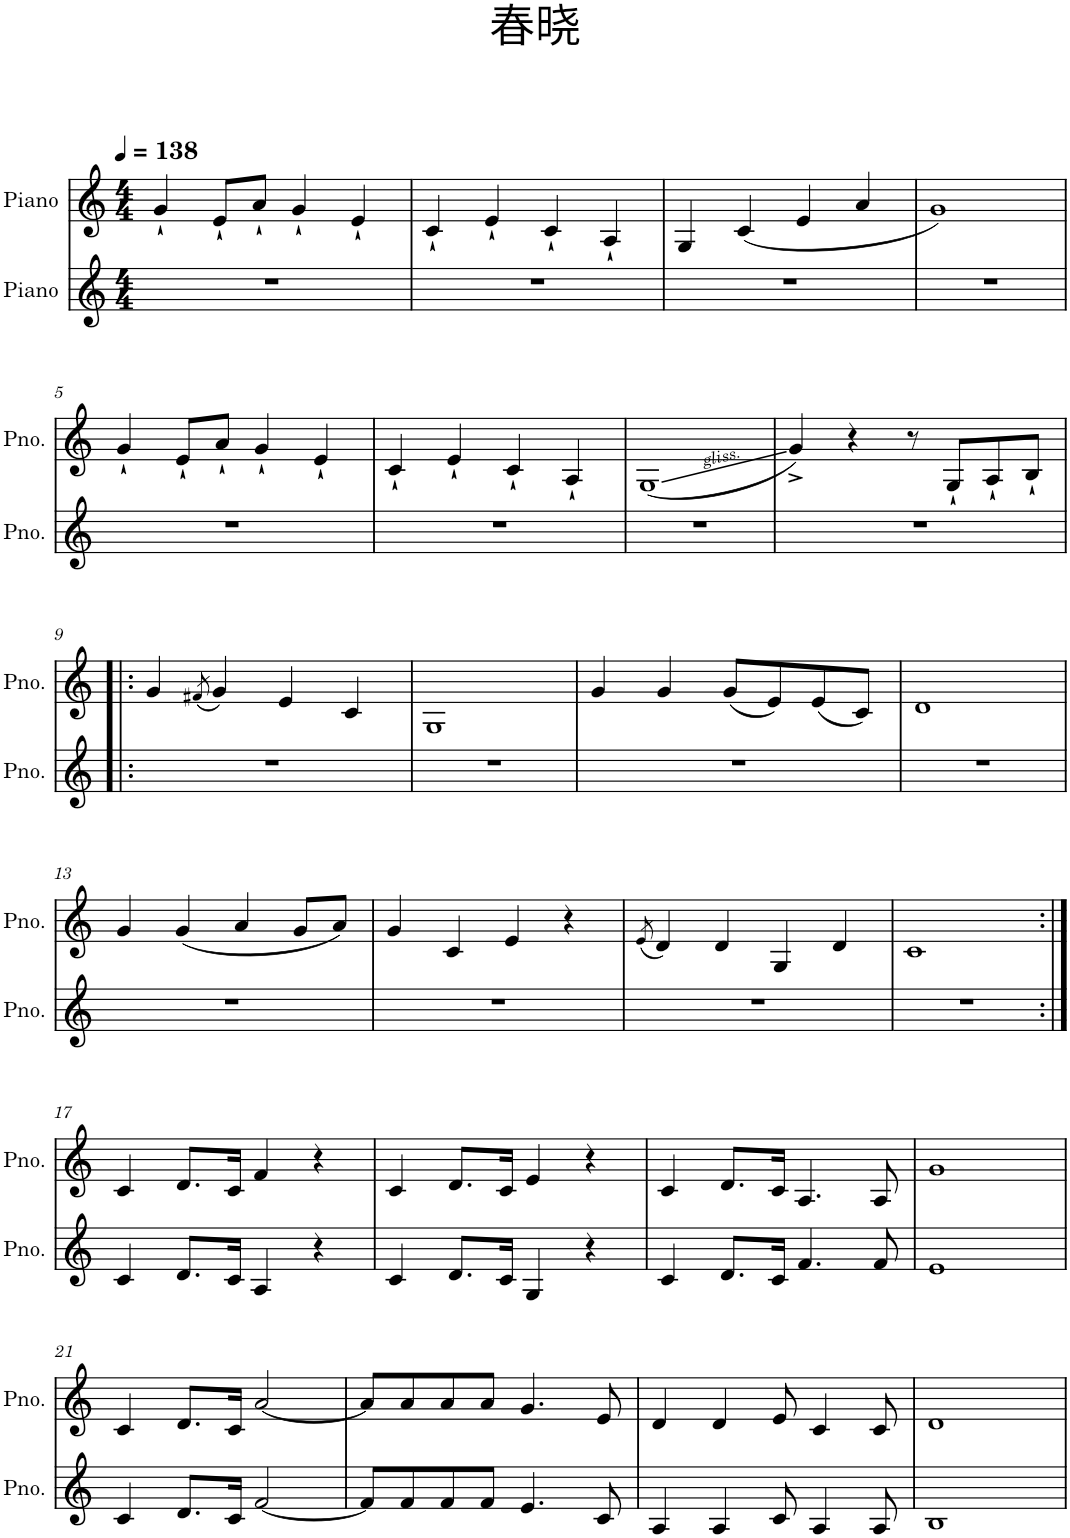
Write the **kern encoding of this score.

**kern	**kern
*part2	*part1
*staff2	*staff1
*I"Piano	*I"Piano
*I'Pno.	*I'Pno.
*clefG2	*clefG2
*k[]	*k[]
*M4/4	*M4/4
*MM138	*MM138
=1	=1
1r	4g`/
.	8e`/L
.	8a`/J
.	4g`/
.	4e`/
=2	=2
1r	4c`/
.	4e`/
.	4c`/
.	4A`/
=3	=3
1r	4G/
.	(4c/
.	4e/
.	4a/
=4	=4
1r	1g)
!!LO:LB:g=z
=5	=5
1r	4g`/
.	8e`/L
.	8a`/J
.	4g`/
.	4e`/
=6	=6
1r	4c`/
.	4e`/
.	4c`/
.	4A`/
=7	=7
1r	(1G
=8	=8
1r	4g^/)
.	4r
.	8r
.	8G`/L
.	8A`/
.	8B`/J
!!LO:LB:g=z
=9!|:	=9!|:
1r	4g/
.	(8qf#X/
.	4g/)
.	4e/
.	4c/
=10	=10
1r	1G
=11	=11
1r	4g/
.	4g/
.	(8g/L
.	8e/)
.	(8e/
.	8c/J)
=12	=12
1r	1d
!!LO:LB:g=z
=13	=13
1r	4g/
.	(4g/
.	4a/
.	8g/L
.	8a/J)
=14	=14
1r	4g/
.	4c/
.	4e/
.	4r
=15	=15
.	(8qe/
1r	4d/)
.	4d/
.	4G/
.	4d/
=16	=16
1r	1c
!!LO:LB:g=z
=17:|!	=17:|!
4c/	4c/
8.d/L	8.d/L
16c/Jk	16c/Jk
4A/	4f/
4r	4r
=18	=18
4c/	4c/
8.d/L	8.d/L
16c/Jk	16c/Jk
4G/	4e/
4r	4r
=19	=19
4c/	4c/
8.d/L	8.d/L
16c/Jk	16c/Jk
4.f/	4.A/
8f/	8A/
=20	=20
1e	1g
!!LO:LB:g=z
=21	=21
4c/	4c/
8.d/L	8.d/L
16c/Jk	16c/Jk
[2f/	[2a/
=22	=22
8f/L]	8a/L]
8f/	8a/
8f/	8a/
8f/J	8a/J
4.e/	4.g/
8c/	8e/
=23	=23
4A/	4d/
4A/	4d/
8c/	8e/
4A/	4c/
8A/	8c/
=24	=24
1B	1d
=	=
*-	*-
